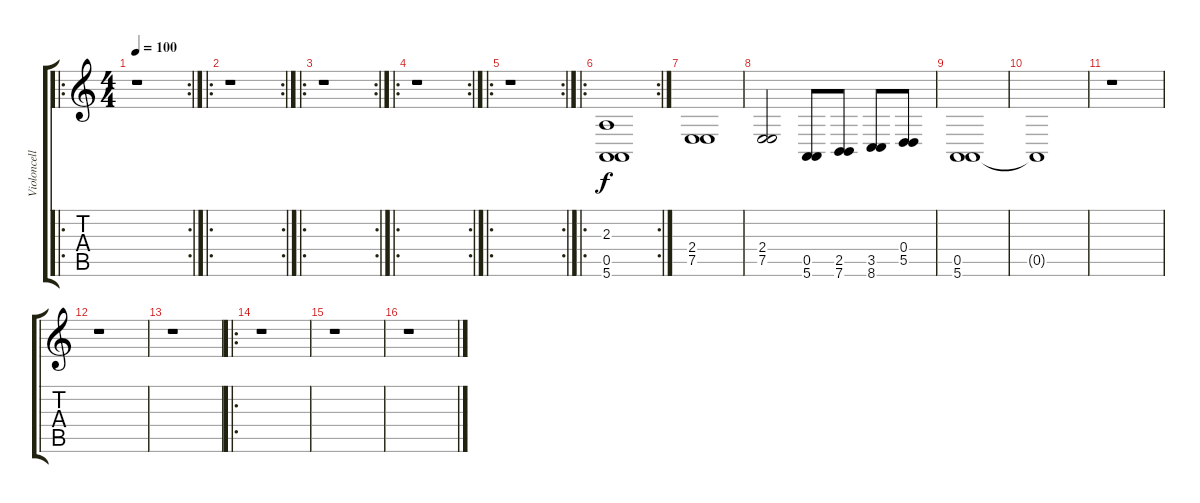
\track ("Violoncelle" "Violoncell") {instrument stringensemble2}
\staff {score tabs}
\tuning (E4 B3 G3 D3 A2 E2) {hide}
\ro
\rc 2
\ts (4 4)
\tempo 100
\clef g2
\ks c
r.1{dy f instrument stringensemble2} |
\ro
\rc 2
r.1 |
\ro
\rc 2
r.1 |
\ro
\rc 2
r.1 |
\ro
\rc 2
r.1 |
\ro
\rc 2
(2.3 0.5 5.6).1 |
(2.4 7.5).1 |
(2.4 7.5).2 (0.5 5.6).8 (2.5 7.6).8 (3.5 8.6).8 (0.4 5.5).8 |
(0.5 5.6).1 |
0.5{t}.1 |
r.1 |
r.1 |
r.1 |
\ro
r.1 |
r.1 |
r.1
